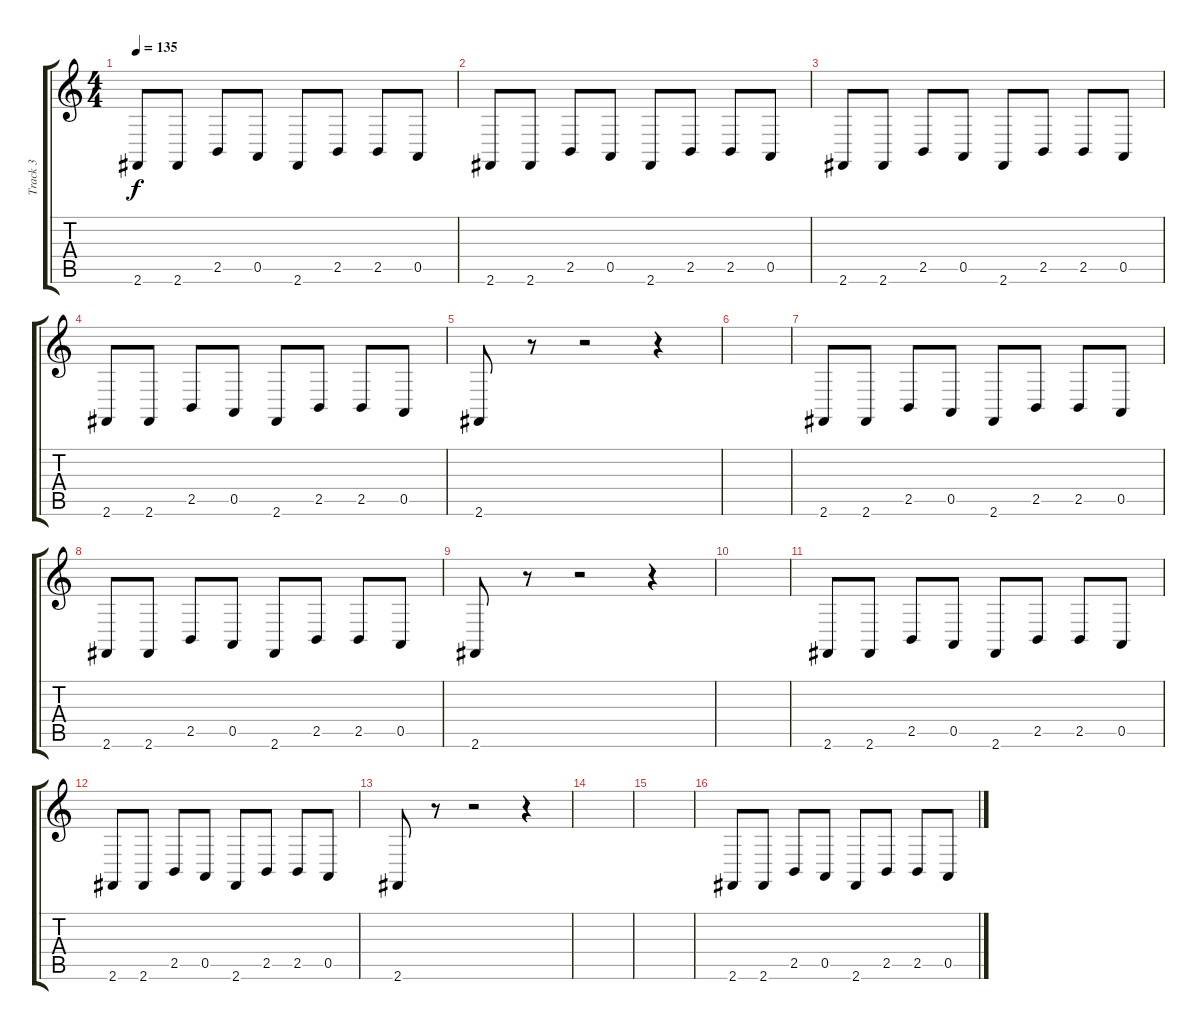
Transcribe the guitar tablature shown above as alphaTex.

\track ("Track 3" "Track 3") {instrument lead1square}
\staff {score tabs}
\tuning (E4 B3 G3 D3 A2 E2) {hide}
\ts (4 4)
\tempo 135
\clef g2
\ks c
2.6.8{dy f} 2.6.8 2.5.8 0.5.8 2.6.8 2.5.8 2.5.8 0.5.8 |
2.6.8 2.6.8 2.5.8 0.5.8 2.6.8 2.5.8 2.5.8 0.5.8 |
2.6.8 2.6.8 2.5.8 0.5.8 2.6.8 2.5.8 2.5.8 0.5.8 |
2.6.8 2.6.8 2.5.8 0.5.8 2.6.8 2.5.8 2.5.8 0.5.8 |
2.6.8 r.8 r.2 r.4 |
|
2.6.8 2.6.8 2.5.8 0.5.8 2.6.8 2.5.8 2.5.8 0.5.8 |
2.6.8 2.6.8 2.5.8 0.5.8 2.6.8 2.5.8 2.5.8 0.5.8 |
2.6.8 r.8 r.2 r.4 |
|
2.6.8 2.6.8 2.5.8 0.5.8 2.6.8 2.5.8 2.5.8 0.5.8 |
2.6.8 2.6.8 2.5.8 0.5.8 2.6.8 2.5.8 2.5.8 0.5.8 |
2.6.8 r.8 r.2 r.4 |
|
|
2.6.8 2.6.8 2.5.8 0.5.8 2.6.8 2.5.8 2.5.8 0.5.8
